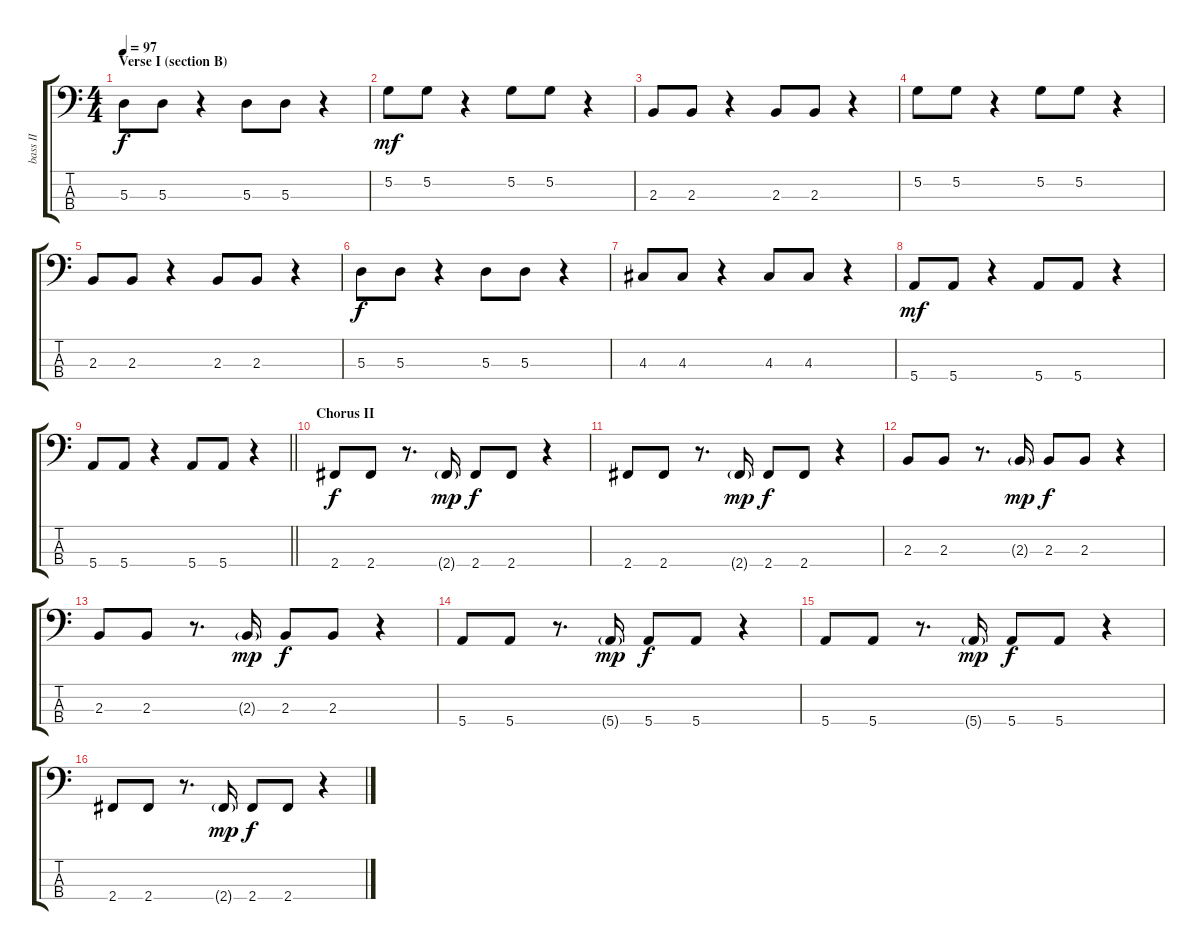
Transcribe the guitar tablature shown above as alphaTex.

\track ("bass II" "bass II") {instrument distortionguitar}
\staff {score tabs}
\tuning (G2 D2 A1 E1) {hide}
\ts (4 4)
\section ("" "Verse I (section B)")
\tempo 97
\clef f4
\ks c
5.3.8{dy f} 5.3.8 r.4 5.3.8 5.3.8 r.4 |
5.2.8{dy mf} 5.2.8 r.4 5.2.8 5.2.8 r.4 |
2.3.8 2.3.8 r.4 2.3.8 2.3.8 r.4 |
5.2.8 5.2.8 r.4 5.2.8 5.2.8 r.4 |
2.3.8 2.3.8 r.4 2.3.8 2.3.8 r.4 |
5.3.8{dy f} 5.3.8 r.4 5.3.8 5.3.8 r.4 |
4.3.8 4.3.8 r.4 4.3.8 4.3.8 r.4 |
5.4.8{dy mf} 5.4.8 r.4 5.4.8 5.4.8 r.4 |
\barLineRight lightlight
5.4.8 5.4.8 r.4 5.4.8 5.4.8 r.4 |
\section ("" "Chorus II")
2.4.8{dy f} 2.4.8 r.8{d} 2.4{g}.16{dy mp} 2.4.8{dy f} 2.4.8 r.4 |
2.4.8 2.4.8 r.8{d} 2.4{g}.16{dy mp} 2.4.8{dy f} 2.4.8 r.4 |
2.3.8 2.3.8 r.8{d} 2.3{g}.16{dy mp} 2.3.8{dy f} 2.3.8 r.4 |
2.3.8 2.3.8 r.8{d} 2.3{g}.16{dy mp} 2.3.8{dy f} 2.3.8 r.4 |
5.4.8 5.4.8 r.8{d} 5.4{g}.16{dy mp} 5.4.8{dy f} 5.4.8 r.4 |
5.4.8 5.4.8 r.8{d} 5.4{g}.16{dy mp} 5.4.8{dy f} 5.4.8 r.4 |
2.4.8 2.4.8 r.8{d} 2.4{g}.16{dy mp} 2.4.8{dy f} 2.4.8 r.4
